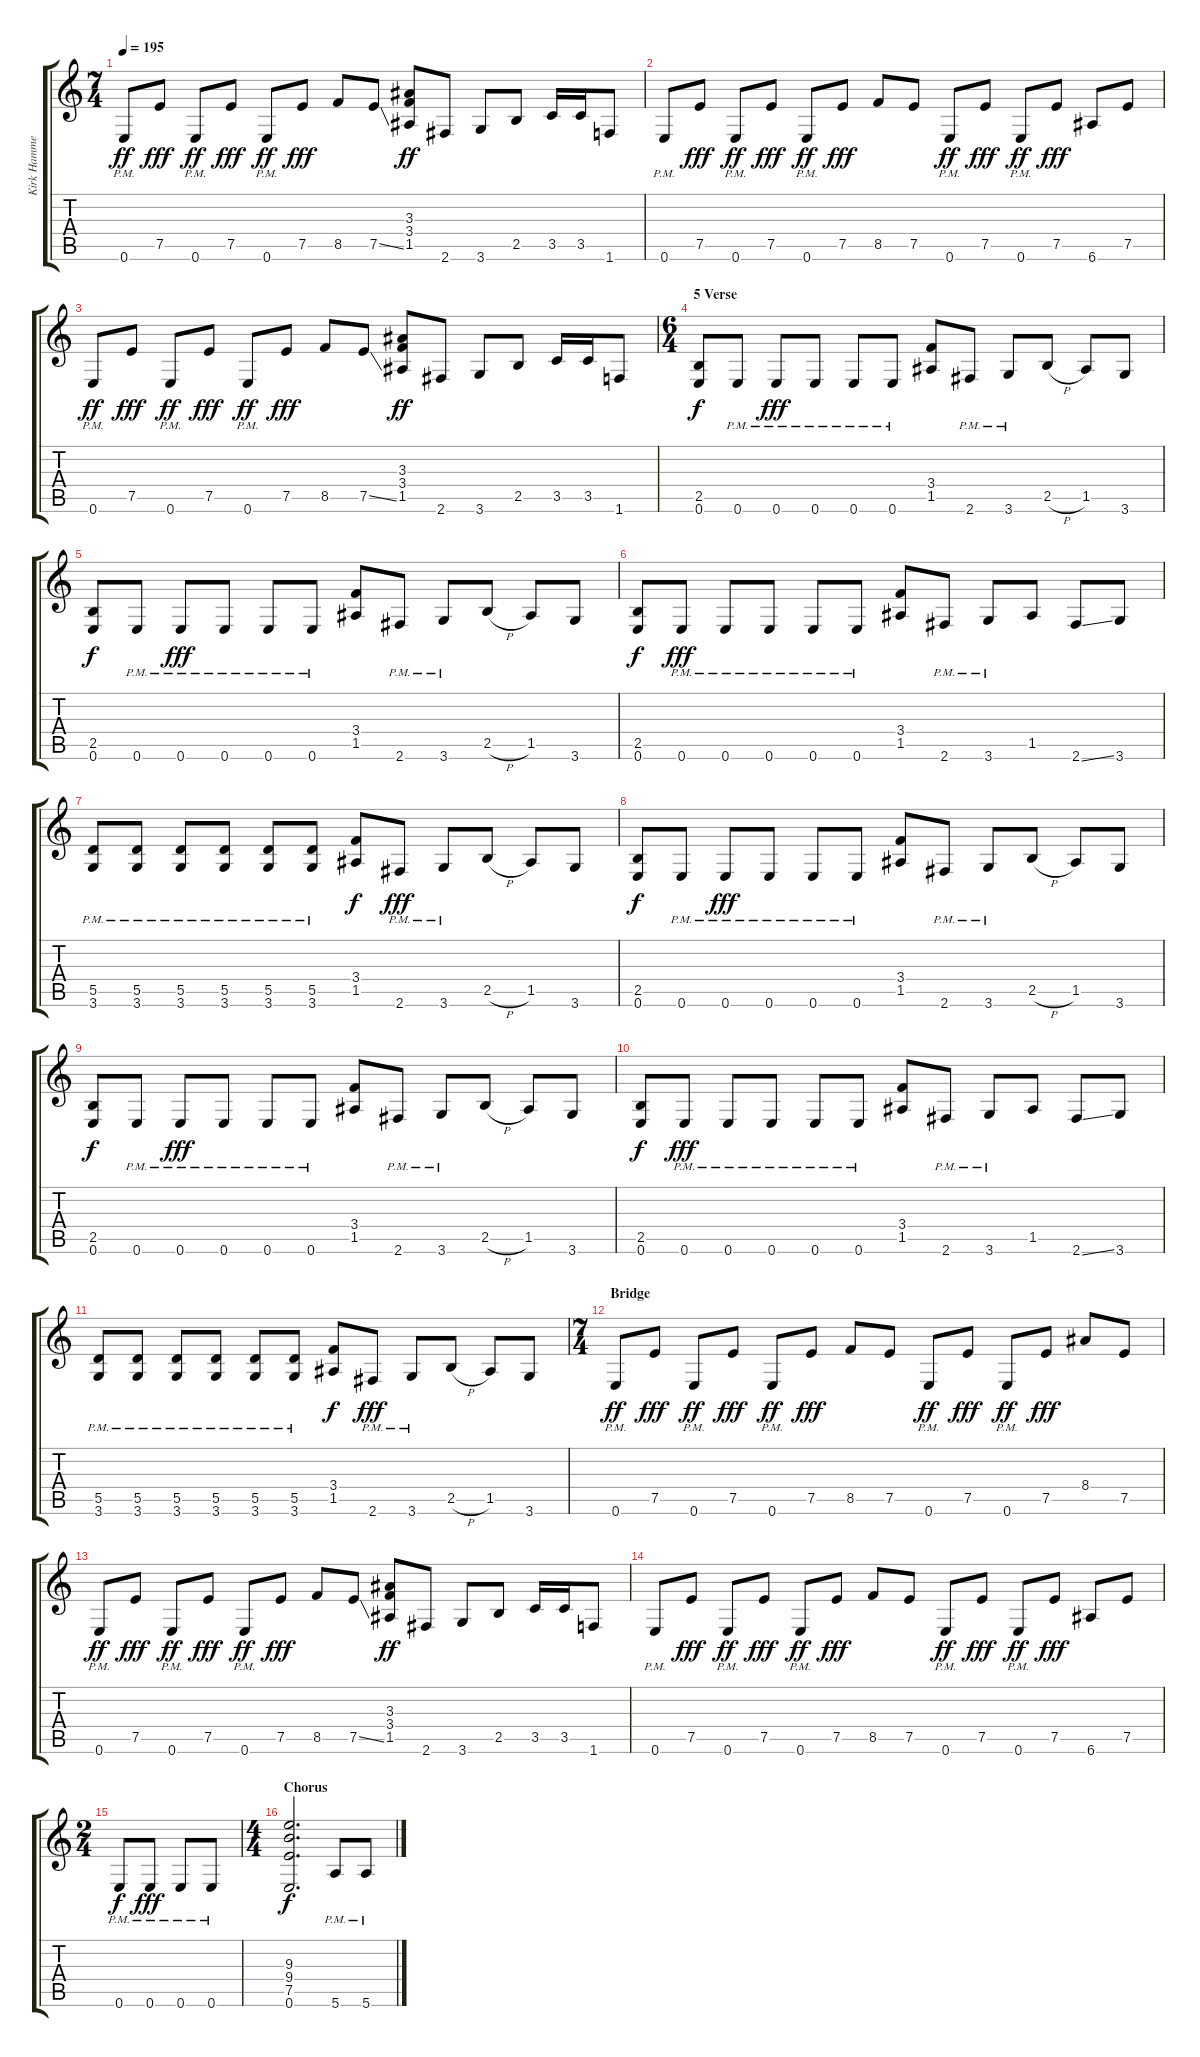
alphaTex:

\track ("Kirk Hammet (Guitar 2)" "Kirk Hamme") {instrument distortionguitar}
\staff {score tabs}
\tuning (E4 B3 G3 D3 A2 E2) {hide}
\ts (7 4)
\tempo 195
\clef g2
\ks c
0.6{pm}.8{dy ff} 7.5.8{dy fff} 0.6{pm}.8{dy ff} 7.5.8{dy fff} 0.6{pm}.8{dy ff} 7.5.8{dy fff} 8.5.8 7.5{ss}.8 (3.3 3.4 1.5).8{dy ff} 2.6.8 3.6.8 2.5.8 3.5.16 3.5.16 1.6.8 |
0.6{pm}.8 7.5.8{dy fff} 0.6{pm}.8{dy ff} 7.5.8{dy fff} 0.6{pm}.8{dy ff} 7.5.8{dy fff} 8.5.8 7.5.8 0.6{pm}.8{dy ff} 7.5.8{dy fff} 0.6{pm}.8{dy ff} 7.5.8{dy fff} 6.6.8 7.5.8 |
0.6{pm}.8{dy ff} 7.5.8{dy fff} 0.6{pm}.8{dy ff} 7.5.8{dy fff} 0.6{pm}.8{dy ff} 7.5.8{dy fff} 8.5.8 7.5{ss}.8 (3.3 3.4 1.5).8{dy ff} 2.6.8 3.6.8 2.5.8 3.5.16 3.5.16 1.6.8 |
\ts (6 4)
\section ("" "5 Verse")
(2.5 0.6).8{dy f} 0.6{pm}.8 0.6{pm}.8{dy fff} 0.6{pm}.8 0.6{pm}.8 0.6{pm}.8 (3.4 1.5).8 2.6{pm}.8 3.6{pm}.8 2.5{h}.8 1.5.8 3.6.8 |
(2.5 0.6).8{dy f} 0.6{pm}.8 0.6{pm}.8{dy fff} 0.6{pm}.8 0.6{pm}.8 0.6{pm}.8 (3.4 1.5).8 2.6{pm}.8 3.6{pm}.8 2.5{h}.8 1.5.8 3.6.8 |
(2.5 0.6).8{dy f} 0.6{pm}.8{dy fff} 0.6{pm}.8 0.6{pm}.8 0.6{pm}.8 0.6{pm}.8 (3.4 1.5).8 2.6{pm}.8 3.6{pm}.8 1.5.8 2.6{ss}.8 3.6.8 |
(5.5 3.6{pm}).8 (5.5 3.6{pm}).8 (5.5 3.6{pm}).8 (5.5 3.6{pm}).8 (5.5 3.6{pm}).8 (5.5 3.6{pm}).8 (3.4 1.5).8{dy f} 2.6{pm}.8{dy fff} 3.6{pm}.8 2.5{h}.8 1.5.8 3.6.8 |
(2.5 0.6).8{dy f} 0.6{pm}.8 0.6{pm}.8{dy fff} 0.6{pm}.8 0.6{pm}.8 0.6{pm}.8 (3.4 1.5).8 2.6{pm}.8 3.6{pm}.8 2.5{h}.8 1.5.8 3.6.8 |
(2.5 0.6).8{dy f} 0.6{pm}.8 0.6{pm}.8{dy fff} 0.6{pm}.8 0.6{pm}.8 0.6{pm}.8 (3.4 1.5).8 2.6{pm}.8 3.6{pm}.8 2.5{h}.8 1.5.8 3.6.8 |
(2.5 0.6).8{dy f} 0.6{pm}.8{dy fff} 0.6{pm}.8 0.6{pm}.8 0.6{pm}.8 0.6{pm}.8 (3.4 1.5).8 2.6{pm}.8 3.6{pm}.8 1.5.8 2.6{ss}.8 3.6.8 |
(5.5 3.6{pm}).8 (5.5 3.6{pm}).8 (5.5 3.6{pm}).8 (5.5 3.6{pm}).8 (5.5 3.6{pm}).8 (5.5 3.6{pm}).8 (3.4 1.5).8{dy f} 2.6{pm}.8{dy fff} 3.6{pm}.8 2.5{h}.8 1.5.8 3.6.8 |
\ts (7 4)
\section ("" "Bridge")
0.6{pm}.8{dy ff} 7.5.8{dy fff} 0.6{pm}.8{dy ff} 7.5.8{dy fff} 0.6{pm}.8{dy ff} 7.5.8{dy fff} 8.5.8 7.5.8 0.6{pm}.8{dy ff} 7.5.8{dy fff} 0.6{pm}.8{dy ff} 7.5.8{dy fff} 8.4.8 7.5.8 |
0.6{pm}.8{dy ff} 7.5.8{dy fff} 0.6{pm}.8{dy ff} 7.5.8{dy fff} 0.6{pm}.8{dy ff} 7.5.8{dy fff} 8.5.8 7.5{ss}.8 (3.3 3.4 1.5).8{dy ff} 2.6.8 3.6.8 2.5.8 3.5.16 3.5.16 1.6.8 |
0.6{pm}.8 7.5.8{dy fff} 0.6{pm}.8{dy ff} 7.5.8{dy fff} 0.6{pm}.8{dy ff} 7.5.8{dy fff} 8.5.8 7.5.8 0.6{pm}.8{dy ff} 7.5.8{dy fff} 0.6{pm}.8{dy ff} 7.5.8{dy fff} 6.6.8 7.5.8 |
\ts (2 4)
0.6{pm}.8{dy f} 0.6{pm}.8{dy fff} 0.6{pm}.8 0.6{pm}.8 |
\ts (4 4)
\section ("" "Chorus")
(9.3 9.4 7.5 0.6).2{d dy f} 5.6{pm}.8 5.6{pm}.8
